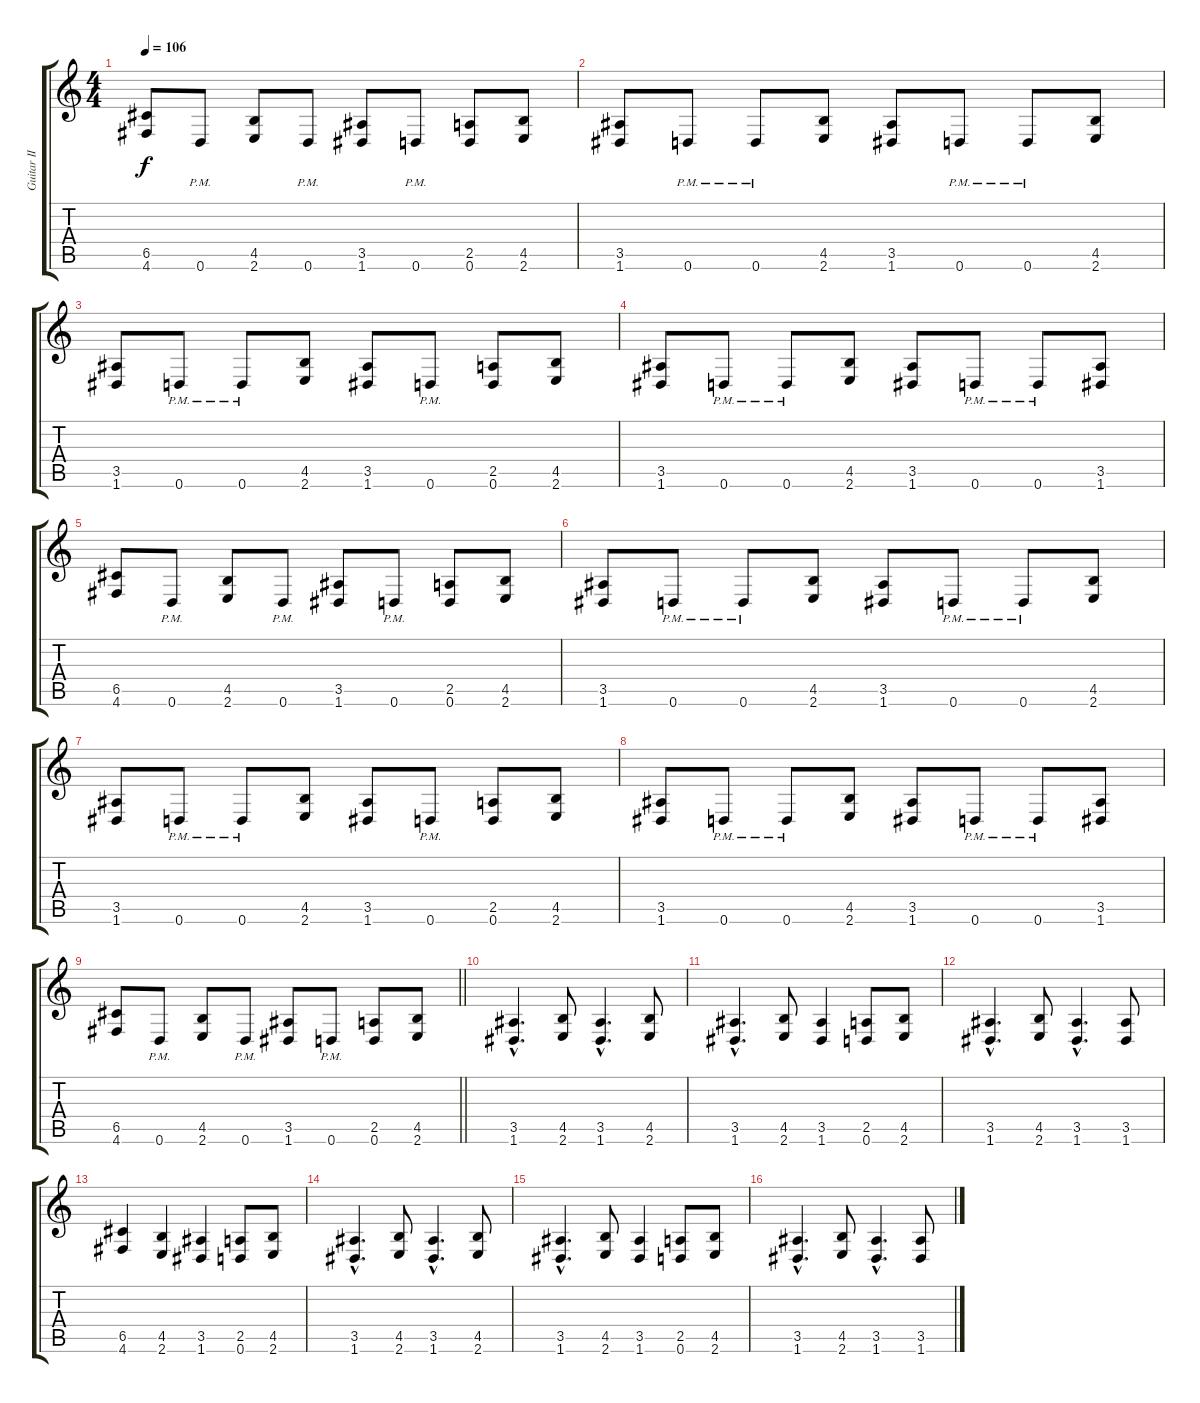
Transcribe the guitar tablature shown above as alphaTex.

\track ("Guitar II" "Guitar II") {instrument distortionguitar}
\staff {score tabs}
\tuning (D4 A3 F3 C3 G2 D2) {hide}
\ts (4 4)
\tempo 106
\clef g2
\ks c
(6.5 4.6).8{dy f} 0.6{pm}.8 (4.5 2.6).8 0.6{pm}.8 (3.5 1.6).8 0.6{pm}.8 (2.5 0.6).8 (4.5 2.6).8 |
(3.5 1.6).8 0.6{pm}.8 0.6{pm}.8 (4.5 2.6).8 (3.5 1.6).8 0.6{pm}.8 0.6{pm}.8 (4.5 2.6).8 |
(3.5 1.6).8 0.6{pm}.8 0.6{pm}.8 (4.5 2.6).8 (3.5 1.6).8 0.6{pm}.8 (2.5 0.6).8 (4.5 2.6).8 |
(3.5 1.6).8 0.6{pm}.8 0.6{pm}.8 (4.5 2.6).8 (3.5 1.6).8 0.6{pm}.8 0.6{pm}.8 (3.5 1.6).8 |
(6.5 4.6).8 0.6{pm}.8 (4.5 2.6).8 0.6{pm}.8 (3.5 1.6).8 0.6{pm}.8 (2.5 0.6).8 (4.5 2.6).8 |
(3.5 1.6).8 0.6{pm}.8 0.6{pm}.8 (4.5 2.6).8 (3.5 1.6).8 0.6{pm}.8 0.6{pm}.8 (4.5 2.6).8 |
(3.5 1.6).8 0.6{pm}.8 0.6{pm}.8 (4.5 2.6).8 (3.5 1.6).8 0.6{pm}.8 (2.5 0.6).8 (4.5 2.6).8 |
(3.5 1.6).8 0.6{pm}.8 0.6{pm}.8 (4.5 2.6).8 (3.5 1.6).8 0.6{pm}.8 0.6{pm}.8 (3.5 1.6).8 |
\barLineRight lightlight
(6.5 4.6).8 0.6{pm}.8 (4.5 2.6).8 0.6{pm}.8 (3.5 1.6).8 0.6{pm}.8 (2.5 0.6).8 (4.5 2.6).8 |
\section ("" "")
(3.5{hac} 1.6{hac}).4{d} (4.5 2.6).8 (3.5{hac} 1.6{hac}).4{d} (4.5 2.6).8 |
(3.5{hac} 1.6{hac}).4{d} (4.5 2.6).8 (3.5 1.6).4 (2.5 0.6).8 (4.5 2.6).8 |
(3.5{hac} 1.6{hac}).4{d} (4.5 2.6).8 (3.5{hac} 1.6{hac}).4{d} (3.5 1.6).8 |
(6.5 4.6).4 (4.5 2.6).4 (3.5 1.6).4 (2.5 0.6).8 (4.5 2.6).8 |
(3.5{hac} 1.6{hac}).4{d} (4.5 2.6).8 (3.5{hac} 1.6{hac}).4{d} (4.5 2.6).8 |
(3.5{hac} 1.6{hac}).4{d} (4.5 2.6).8 (3.5 1.6).4 (2.5 0.6).8 (4.5 2.6).8 |
(3.5{hac} 1.6{hac}).4{d} (4.5 2.6).8 (3.5{hac} 1.6{hac}).4{d} (3.5 1.6).8
